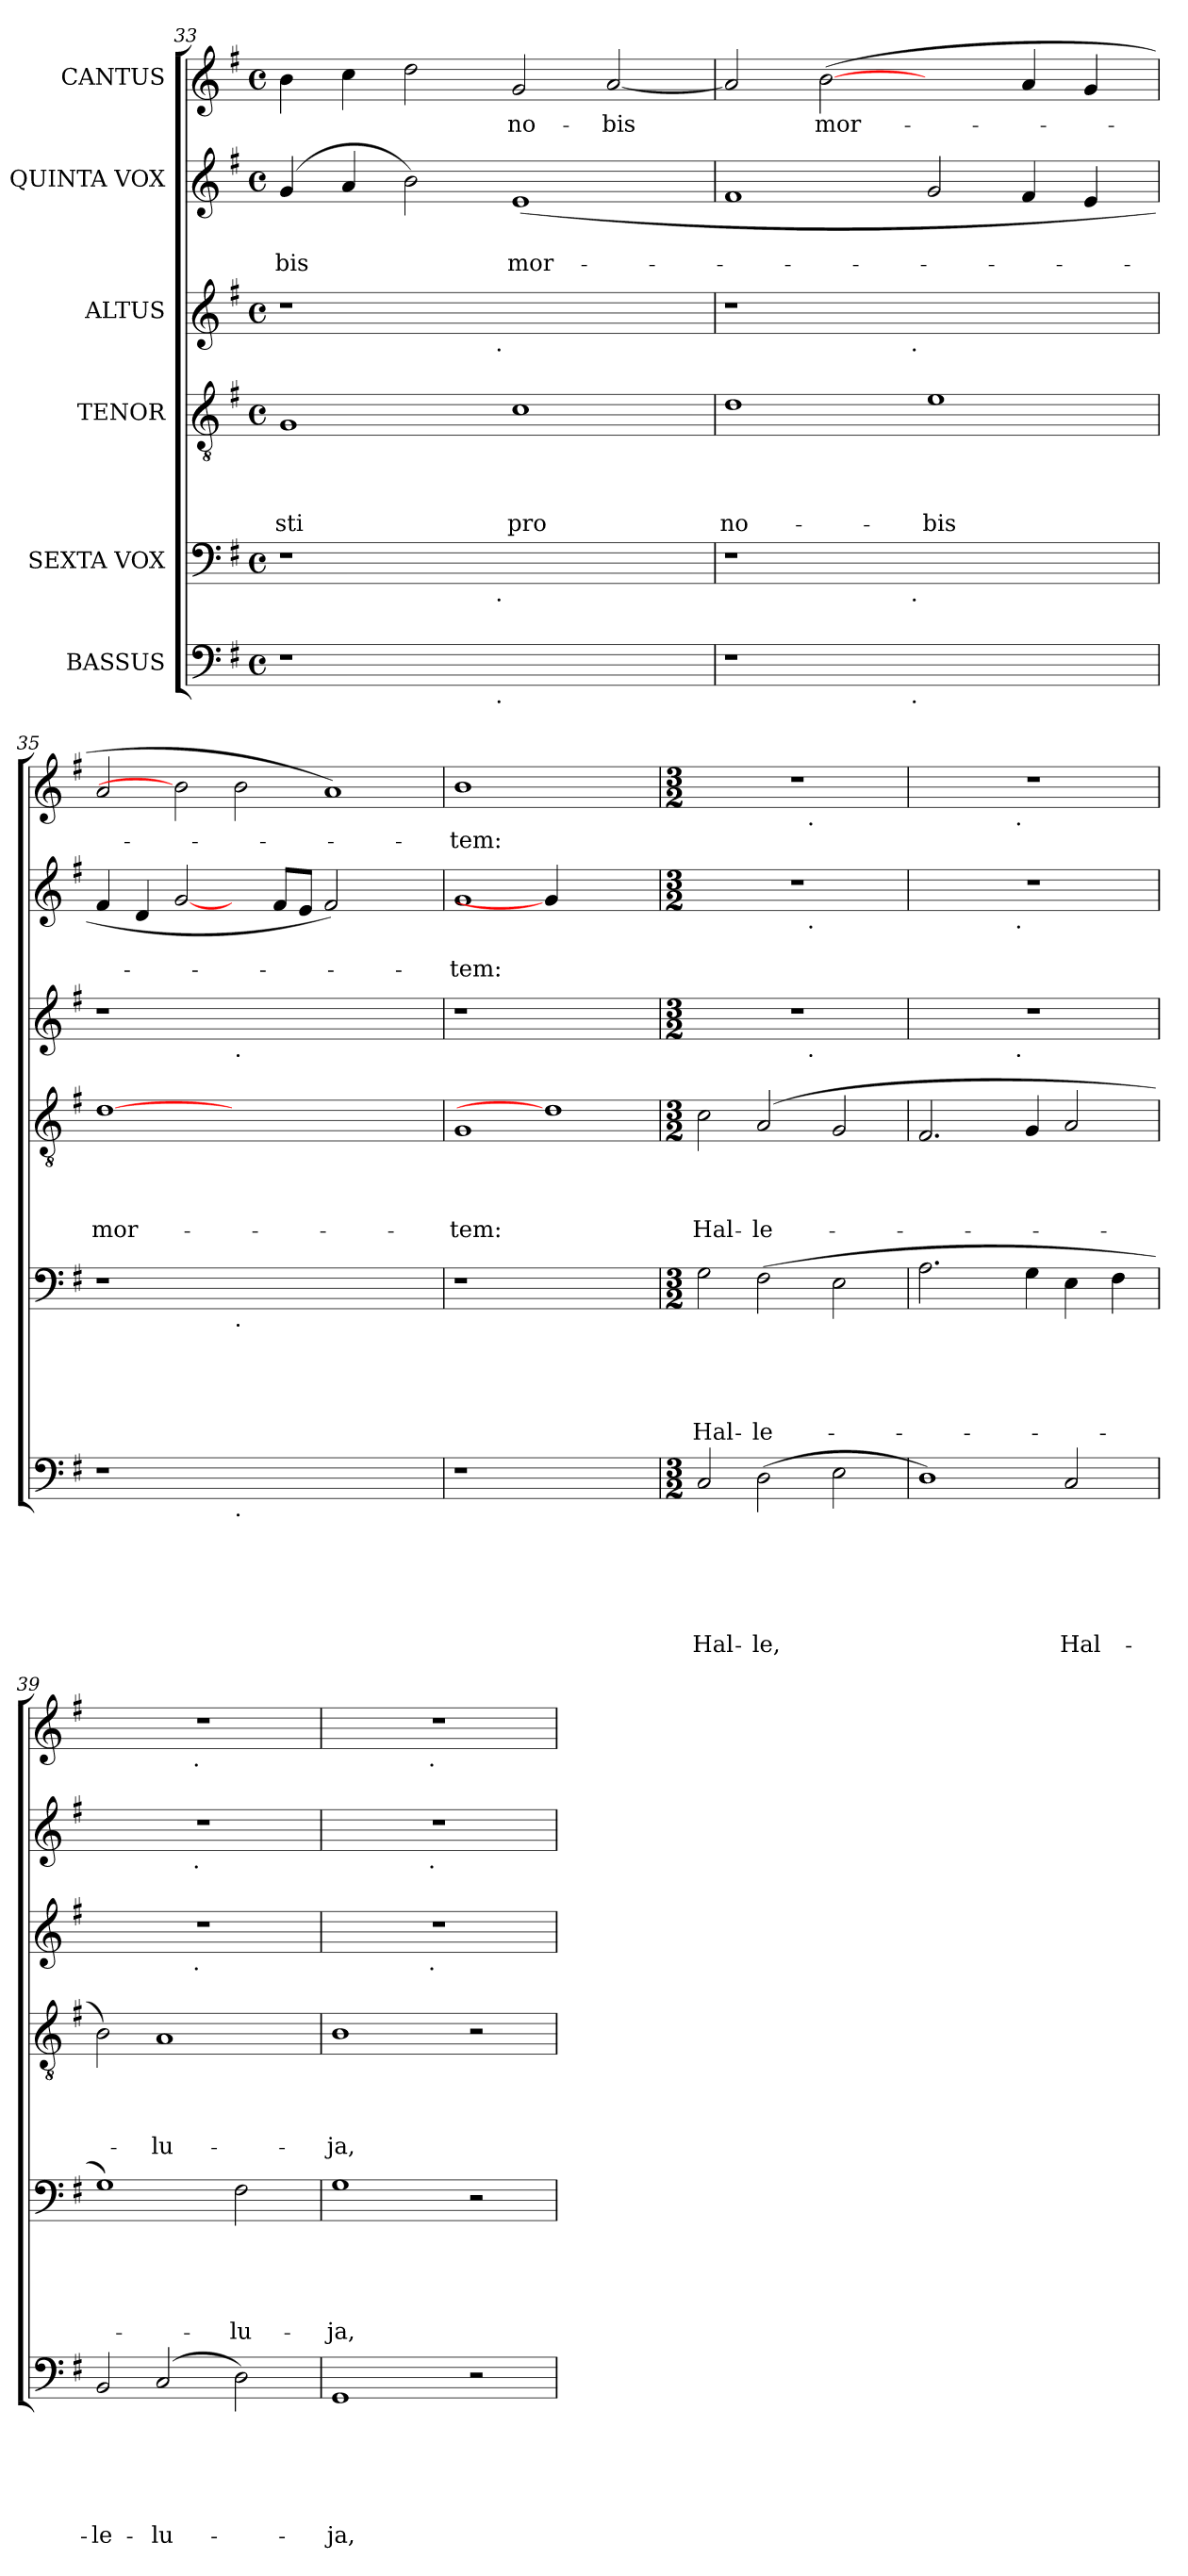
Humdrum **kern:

**kern	**text	**text	**text	**text	**text	**text	**kern	**text	**text	**text	**text	**text	**kern	**text	**text	**text	**text	**kern	**kern	**text	**text	**kern	**text
*part6	*part6	*part6	*part6	*part6	*part6	*part6	*part5	*part5	*part5	*part5	*part5	*part5	*part4	*part4	*part4	*part4	*part4	*part3	*part2	*part2	*part2	*part1	*part1
*staff6	*staff6	*staff6	*staff6	*staff6	*staff6	*staff6	*staff5	*staff5	*staff5	*staff5	*staff5	*staff5	*staff4	*staff4	*staff4	*staff4	*staff4	*staff3	*staff2	*staff2	*staff2	*staff1	*staff1
*I"BASSUS	*	*	*	*	*	*	*I"SEXTA VOX	*	*	*	*	*	*I"TENOR	*	*	*	*	*I"ALTUS	*I"QUINTA VOX	*	*	*I"CANTUS	*
*clefF4	*	*	*	*	*	*	*clefF4	*	*	*	*	*	*clefGv2	*	*	*	*	*clefG2	*clefG2	*	*	*clefG2	*
*k[f#]	*	*	*	*	*	*	*k[f#]	*	*	*	*	*	*k[f#]	*	*	*	*	*k[f#]	*k[f#]	*	*	*k[f#]	*
*G:	*	*	*	*	*	*	*G:	*	*	*	*	*	*G:	*	*	*	*	*G:	*G:	*	*	*G:	*
*M4/4	*	*	*	*	*	*	*M4/4	*	*	*	*	*	*M4/4	*	*	*	*	*M4/4	*M4/4	*	*	*M4/4	*
*met(c)	*	*	*	*	*	*	*met(c)	*	*	*	*	*	*met(c)	*	*	*	*	*met(c)	*met(c)	*	*	*met(c)	*
=33	=33	=33	=33	=33	=33	=33	=33	=33	=33	=33	=33	=33	=33	=33	=33	=33	=33	=33	=33	=33	=33	=33	=33
!	!	!	!	!	!	!	!	!	!	!	!	!	!	!	!	!	!LO:LY:b	!	!	!	!LO:LY:b:rj	!	!
*^	*	*	*	*	*	*	*^	*	*	*	*	*	*	*	*	*	*	*^	*	*	*	*	*
1r	2ryy	.	.	.	.	.	.	1r	2ryy	.	.	.	.	.	1G	.	.	.	-sti	1r	2ryy	(4g/	.	-bis	4b\	.
.	.	.	.	.	.	.	.	.	.	.	.	.	.	.	.	.	.	.	.	.	.	4a/	.	.	4cc\	.
.	4...ryy	.	.	.	.	.	.	.	4...ryy	.	.	.	.	.	.	.	.	.	.	.	4...ryy	2b\)	.	.	2dd\	.
!	!	!	!	!	!	!	!	!	!	!	!	!	!	!	!	!	!	!	!	!	!LO:TX:b:t=.	!	!	!	!	!
!	!	!	!	!	!	!	!	!	!LO:TX:b:t=.	!	!	!	!	!	!	!	!	!	!	!	!	!	!	!	!	!
!	!LO:TX:b:t=.	!	!	!	!	!	!	!	!	!	!	!	!	!	!	!	!	!	!	!	!	!	!	!	!	!
.	1ryy	.	.	.	.	.	.	.	1ryy	.	.	.	.	.	.	.	.	.	.	.	1ryy	.	.	.	.	.
!	!	!	!	!	!	!	!	!	!	!	!	!	!	!	!	!	!	!	!LO:LY:b	!	!	!	!	!LO:LY:b:rj	!	!LO:LY:b
1ryy	.	.	.	.	.	.	.	1ryy	.	.	.	.	.	.	1c	.	.	.	pro	1ryy	.	(<1e	.	mor-	2g/	no-
!	!	!	!	!	!	!	!	!	!	!	!	!	!	!	!	!	!	!	!	!	!	!	!	!	!	!LO:LY:b
.	.	.	.	.	.	.	.	.	.	.	.	.	.	.	.	.	.	.	.	.	.	.	.	.	[<2a/	-bis
.	32ryy	.	.	.	.	.	.	.	32ryy	.	.	.	.	.	.	.	.	.	.	.	32ryy	.	.	.	.	.
=34	=34	=34	=34	=34	=34	=34	=34	=34	=34	=34	=34	=34	=34	=34	=34	=34	=34	=34	=34	=34	=34	=34	=34	=34	=34	=34
!	!	!	!	!	!	!	!	!	!	!	!	!	!	!	!	!	!	!	!LO:LY:b	!	!	!	!	!	!	!
1r	2ryy	.	.	.	.	.	.	1r	2ryy	.	.	.	.	.	1d	.	.	.	no-	1r	2ryy	1f#	.	.	2a/]	.
!	!	!	!	!	!	!	!	!	!	!	!	!	!	!	!	!	!	!	!	!	!	!	!	!	!	!LO:LY:b
.	4...ryy	.	.	.	.	.	.	.	4...ryy	.	.	.	.	.	.	.	.	.	.	.	4...ryy	.	.	.	(>[2b	mor-
!	!	!	!	!	!	!	!	!	!	!	!	!	!	!	!	!	!	!	!	!	!LO:TX:b:t=.	!	!	!	!	!
!	!	!	!	!	!	!	!	!	!LO:TX:b:t=.	!	!	!	!	!	!	!	!	!	!	!	!	!	!	!	!	!
!	!LO:TX:b:t=.	!	!	!	!	!	!	!	!	!	!	!	!	!	!	!	!	!	!	!	!	!	!	!	!	!
.	1ryy	.	.	.	.	.	.	.	1ryy	.	.	.	.	.	.	.	.	.	.	.	1ryy	.	.	.	.	.
!	!	!	!	!	!	!	!	!	!	!	!	!	!	!	!	!	!	!	!LO:LY:b	!	!	!	!	!	!	!
1ryy	.	.	.	.	.	.	.	1ryy	.	.	.	.	.	.	1e	.	.	.	-bis	1ryy	.	2g/	.	.	2ryy	.
.	.	.	.	.	.	.	.	.	.	.	.	.	.	.	.	.	.	.	.	.	.	4f#/	.	.	4a/	.
.	.	.	.	.	.	.	.	.	.	.	.	.	.	.	.	.	.	.	.	.	.	4e/	.	.	4g/	.
.	32ryy	.	.	.	.	.	.	.	32ryy	.	.	.	.	.	.	.	.	.	.	.	32ryy	.	.	.	.	.
=35	=35	=35	=35	=35	=35	=35	=35	=35	=35	=35	=35	=35	=35	=35	=35	=35	=35	=35	=35	=35	=35	=35	=35	=35	=35	=35
!	!	!	!	!	!	!	!	!	!	!	!	!	!	!	!	!	!	!	!LO:LY:b	!	!	!	!	!	!	!
*v	*v	*	*	*	*	*	*	*	*	*	*	*	*	*	*	*	*	*	*	*v	*v	*	*	*	*	*
*	*	*	*	*	*	*	*v	*v	*	*	*	*	*	*	*	*	*	*	*	*	*	*	*	*
1r	.	.	.	.	.	.	1r	.	.	.	.	.	[1d	.	.	.	mor-	1r	4f#/	.	.	2a/	.
.	.	.	.	.	.	.	.	.	.	.	.	.	.	.	.	.	.	.	4d/	.	.	.	.
.	.	.	.	.	.	.	.	.	.	.	.	.	.	.	.	.	.	.	[2g/	.	.	2b]	.
!	!	!	!	!	!	!	!	!	!	!	!	!	!	!	!	!	!	!LO:TX:b:t=.	!	!	!	!	!
!	!	!	!	!	!	!	!LO:TX:b:t=.	!	!	!	!	!	!	!	!	!	!	!	!	!	!	!	!
!LO:TX:b:t=.	!	!	!	!	!	!	!	!	!	!	!	!	!	!	!	!	!	!	!	!	!	!	!
1.ryy	.	.	.	.	.	.	1.ryy	.	.	.	.	.	1.ryy	.	.	.	.	1.ryy	4ryy	.	.	2b\	.
.	.	.	.	.	.	.	.	.	.	.	.	.	.	.	.	.	.	.	8f#/L	.	.	.	.
.	.	.	.	.	.	.	.	.	.	.	.	.	.	.	.	.	.	.	8e/J	.	.	.	.
.	.	.	.	.	.	.	.	.	.	.	.	.	.	.	.	.	.	.	2f#/)	.	.	1a)	.
.	.	.	.	.	.	.	.	.	.	.	.	.	.	.	.	.	.	.	2ryy	.	.	.	.
=36	=36	=36	=36	=36	=36	=36	=36	=36	=36	=36	=36	=36	=36	=36	=36	=36	=36	=36	=36	=36	=36	=36	=36
!	!	!	!	!	!	!	!	!	!	!	!	!	!	!	!	!	!LO:LY:b	!	!	!	!LO:LY:b:rj	!	!LO:LY:b
1r	.	.	.	.	.	.	1r	.	.	.	.	.	1G	.	.	.	-tem:	1r	1g	.	-tem:	1b	-tem:
1ryy	.	.	.	.	.	.	1ryy	.	.	.	.	.	1d]	.	.	.	.	1ryy	4g/]	.	.	1ryy	.
.	.	.	.	.	.	.	.	.	.	.	.	.	.	.	.	.	.	.	2.ryy	.	.	.	.
!!LO:PB:g=z
=37	=37	=37	=37	=37	=37	=37	=37	=37	=37	=37	=37	=37	=37	=37	=37	=37	=37	=37	=37	=37	=37	=37	=37
*M3/2	*	*	*	*	*	*	*M3/2	*	*	*	*	*	*M3/2	*	*	*	*	*M3/2	*M3/2	*	*	*M3/2	*
!	!	!	!	!	!	!LO:LY:b	!	!	!	!	!	!LO:LY:b	!	!	!	!	!LO:LY:b	!	!	!	!	!	!
*	*	*	*	*	*	*	*	*	*	*	*	*	*	*	*	*	*	*^	*^	*	*	*^	*
2C/	.	.	.	.	.	Hal-	2G\	.	.	.	.	Hal-	2c\	.	.	.	Hal-	1.r	2..ryy	1.r	2..ryy	.	.	1.r	2..ryy	.
!	!	!	!	!	!	!LO:LY:b	!	!	!	!	!	!LO:LY:b	!	!	!	!	!LO:LY:b	!	!	!	!	!	!	!	!	!
(>2D\	.	.	.	.	.	-le,	(>2F#\	.	.	.	.	-le-	(2A/	.	.	.	-le-	.	.	.	.	.	.	.	.	.
!	!	!	!	!	!	!	!	!	!	!	!	!	!	!	!	!	!	!	!	!	!	!	!	!	!LO:TX:b:t=.	!
!	!	!	!	!	!	!	!	!	!	!	!	!	!	!	!	!	!	!	!	!	!LO:TX:b:t=.	!	!	!	!	!
!	!	!	!	!	!	!	!	!	!	!	!	!	!	!	!	!	!	!	!LO:TX:b:t=.	!	!	!	!	!	!	!
.	.	.	.	.	.	.	.	.	.	.	.	.	.	.	.	.	.	.	2ryy	.	2ryy	.	.	.	2ryy	.
2E\	.	.	.	.	.	.	2E\	.	.	.	.	.	2G/	.	.	.	.	.	.	.	.	.	.	.	.	.
.	.	.	.	.	.	.	.	.	.	.	.	.	.	.	.	.	.	.	8ryy	.	8ryy	.	.	.	8ryy	.
=38	=38	=38	=38	=38	=38	=38	=38	=38	=38	=38	=38	=38	=38	=38	=38	=38	=38	=38	=38	=38	=38	=38	=38	=38	=38	=38
1D)	.	.	.	.	.	.	2.A\	.	.	.	.	.	2.F#/	.	.	.	.	1.r	2ryy	1.r	2ryy	.	.	1.r	2ryy	.
.	.	.	.	.	.	.	.	.	.	.	.	.	.	.	.	.	.	.	8..ryy	.	8..ryy	.	.	.	8..ryy	.
!	!	!	!	!	!	!	!	!	!	!	!	!	!	!	!	!	!	!	!	!	!	!	!	!	!LO:TX:b:t=.	!
!	!	!	!	!	!	!	!	!	!	!	!	!	!	!	!	!	!	!	!	!	!LO:TX:b:t=.	!	!	!	!	!
!	!	!	!	!	!	!	!	!	!	!	!	!	!	!	!	!	!	!	!LO:TX:b:t=.	!	!	!	!	!	!	!
.	.	.	.	.	.	.	.	.	.	.	.	.	.	.	.	.	.	.	2ryy	.	2ryy	.	.	.	2ryy	.
.	.	.	.	.	.	.	4G\	.	.	.	.	.	4G/	.	.	.	.	.	.	.	.	.	.	.	.	.
!	!	!	!	!	!	!LO:LY:b	!	!	!	!	!	!	!	!	!	!	!	!	!	!	!	!	!	!	!	!
2C/	.	.	.	.	.	Hal-	4E\	.	.	.	.	.	2A/	.	.	.	.	.	.	.	.	.	.	.	.	.
.	.	.	.	.	.	.	.	.	.	.	.	.	.	.	.	.	.	.	4ryy	.	4ryy	.	.	.	4ryy	.
.	.	.	.	.	.	.	4F#\	.	.	.	.	.	.	.	.	.	.	.	.	.	.	.	.	.	.	.
.	.	.	.	.	.	.	.	.	.	.	.	.	.	.	.	.	.	.	32ryy	.	32ryy	.	.	.	32ryy	.
=39	=39	=39	=39	=39	=39	=39	=39	=39	=39	=39	=39	=39	=39	=39	=39	=39	=39	=39	=39	=39	=39	=39	=39	=39	=39	=39
!	!	!	!	!	!	!LO:LY:b	!	!	!	!	!	!	!	!	!	!	!	!	!	!	!	!	!	!	!	!
2BB/	.	.	.	.	.	-le-	1G)	.	.	.	.	.	2B\)	.	.	.	.	1.r	2ryy	1.r	2ryy	.	.	1.r	2ryy	.
!	!	!	!	!	!	!LO:LY:b	!	!	!	!	!	!	!	!	!	!	!LO:LY:b	!	!	!	!	!	!	!	!	!
(2C/	.	.	.	.	.	-lu-	.	.	.	.	.	.	1A	.	.	.	-lu-	.	8..ryy	.	8..ryy	.	.	.	8..ryy	.
!	!	!	!	!	!	!	!	!	!	!	!	!	!	!	!	!	!	!	!	!	!	!	!	!	!LO:TX:b:t=.	!
!	!	!	!	!	!	!	!	!	!	!	!	!	!	!	!	!	!	!	!	!	!LO:TX:b:t=.	!	!	!	!	!
!	!	!	!	!	!	!	!	!	!	!	!	!	!	!	!	!	!	!	!LO:TX:b:t=.	!	!	!	!	!	!	!
.	.	.	.	.	.	.	.	.	.	.	.	.	.	.	.	.	.	.	2ryy	.	2ryy	.	.	.	2ryy	.
!	!	!	!	!	!	!	!	!	!	!	!	!LO:LY:b	!	!	!	!	!	!	!	!	!	!	!	!	!	!
2D\)	.	.	.	.	.	.	2F#\	.	.	.	.	-lu-	.	.	.	.	.	.	.	.	.	.	.	.	.	.
.	.	.	.	.	.	.	.	.	.	.	.	.	.	.	.	.	.	.	4ryy	.	4ryy	.	.	.	4ryy	.
.	.	.	.	.	.	.	.	.	.	.	.	.	.	.	.	.	.	.	32ryy	.	32ryy	.	.	.	32ryy	.
=40	=40	=40	=40	=40	=40	=40	=40	=40	=40	=40	=40	=40	=40	=40	=40	=40	=40	=40	=40	=40	=40	=40	=40	=40	=40	=40
!	!	!	!	!	!	!LO:LY:b	!	!	!	!	!	!LO:LY:b	!	!	!	!	!LO:LY:b	!	!	!	!	!	!	!	!	!
1GG	.	.	.	.	.	-ja,	1G	.	.	.	.	-ja,	1B	.	.	.	-ja,	1.r	2ryy	1.r	2ryy	.	.	1.r	2ryy	.
.	.	.	.	.	.	.	.	.	.	.	.	.	.	.	.	.	.	.	8..ryy	.	8..ryy	.	.	.	8..ryy	.
!	!	!	!	!	!	!	!	!	!	!	!	!	!	!	!	!	!	!	!	!	!	!	!	!	!LO:TX:b:t=.	!
!	!	!	!	!	!	!	!	!	!	!	!	!	!	!	!	!	!	!	!	!	!LO:TX:b:t=.	!	!	!	!	!
!	!	!	!	!	!	!	!	!	!	!	!	!	!	!	!	!	!	!	!LO:TX:b:t=.	!	!	!	!	!	!	!
.	.	.	.	.	.	.	.	.	.	.	.	.	.	.	.	.	.	.	2ryy	.	2ryy	.	.	.	2ryy	.
2r	.	.	.	.	.	.	2r	.	.	.	.	.	2r	.	.	.	.	.	.	.	.	.	.	.	.	.
.	.	.	.	.	.	.	.	.	.	.	.	.	.	.	.	.	.	.	4ryy	.	4ryy	.	.	.	4ryy	.
.	.	.	.	.	.	.	.	.	.	.	.	.	.	.	.	.	.	.	32ryy	.	32ryy	.	.	.	32ryy	.
*	*	*	*	*	*	*	*	*	*	*	*	*	*	*	*	*	*	*v	*v	*	*	*	*	*v	*v	*
*	*	*	*	*	*	*	*	*	*	*	*	*	*	*	*	*	*	*	*v	*v	*	*	*	*
=	=	=	=	=	=	=	=	=	=	=	=	=	=	=	=	=	=	=	=	=	=	=	=
*-	*-	*-	*-	*-	*-	*-	*-	*-	*-	*-	*-	*-	*-	*-	*-	*-	*-	*-	*-	*-	*-	*-	*-
